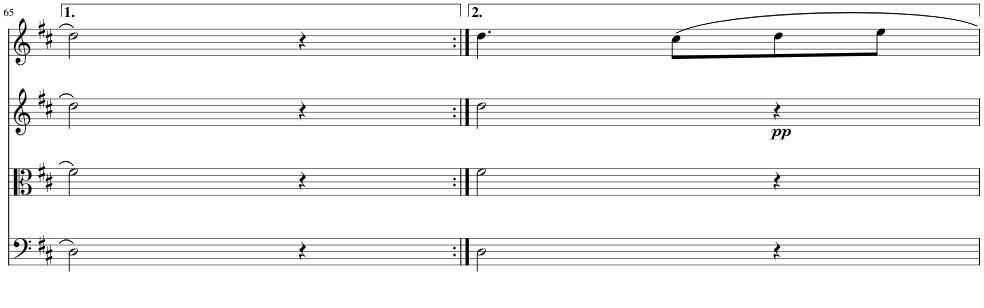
**kern	**kern	**kern	**dynam	**kern
*part4	*part3	*part2	*part2	*part1
*staff4	*staff3	*staff2	*staff2	*staff1
*I"Piano	*I"Piano	*I"Piano	*	*I"Piano
*I'Pno	*I'Pno	*I'Pno	*	*I'Pno
!!LO:PB:g=z
*clefF4	*clefC3	*clefG2	*	*clefG2
*k[f#c#]	*k[f#c#]	*k[f#c#]	*	*k[f#c#]
*M3/4	*M3/4	*M3/4	*	*M3/4
=65	=65	=65	=65	=65
2D\	2f#\	2dd\	.	2dd\
4r	4r	4r	.	4r
=66:|!	=66:|!	=66:|!	=66:|!	=66:|!
2D\	2f#\	2dd\	.	4.dd\
.	.	.	.	8cc#\L
!	!	!	!LO:DY:b	!
4r	4r	4r	pp	8dd\
.	.	.	.	8ee\J
=	=	=	=	=
*-	*-	*-	*-	*-
